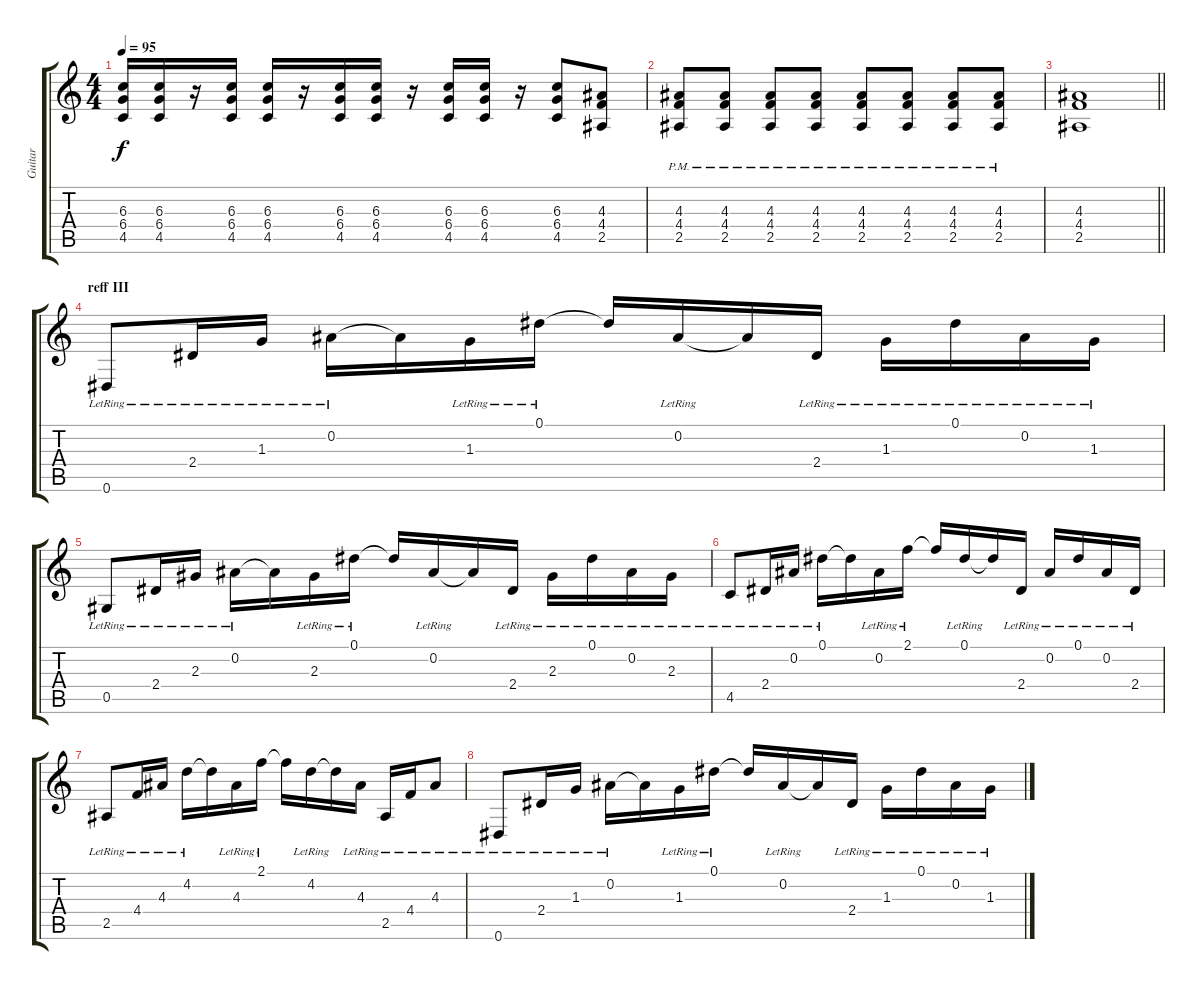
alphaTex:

\track ("Guitar" "Guitar") {instrument acousticguitarsteel}
\staff {score tabs}
\tuning (Eb4 Bb3 Gb3 Db3 Ab2 Eb2) {hide}
\ts (4 4)
\tempo 95
\clef g2
\ks c
(6.3 6.4 4.5).16{dy f} (6.3 6.4 4.5).16 r.16 (6.3 6.4 4.5).16 (6.3 6.4 4.5).16 r.16 (6.3 6.4 4.5).16 (6.3 6.4 4.5).16 r.16 (6.3 6.4 4.5).16 (6.3 6.4 4.5).16 r.16 (6.3 6.4 4.5).8 (4.3 4.4 2.5).8 |
(4.3{pm} 4.4{pm} 2.5{pm}).8 (4.3{pm} 4.4{pm} 2.5{pm}).8 (4.3{pm} 4.4{pm} 2.5{pm}).8 (4.3{pm} 4.4{pm} 2.5{pm}).8 (4.3{pm} 4.4{pm} 2.5{pm}).8 (4.3{pm} 4.4{pm} 2.5{pm}).8 (4.3{pm} 4.4{pm} 2.5{pm}).8 (4.3{pm} 4.4{pm} 2.5{pm}).8 |
\barLineRight lightlight
(4.3 4.4 2.5).1 |
\section ("" "reff III")
0.6{lr}.8{instrument acousticguitarsteel} 2.4{lr}.16 1.3{lr}.16 0.2{lr}.16 0.2{t}.16 1.3{lr}.16 0.1{lr}.16 0.1{t}.16 0.2{lr}.16 0.2{t}.16 2.4{lr}.16 1.3{lr}.16 0.1{lr}.16 0.2{lr}.16 1.3{lr}.16 |
0.5{lr}.8 2.4{lr}.16 2.3{lr}.16 0.2{lr}.16 0.2{t}.16 2.3{lr}.16 0.1{lr}.16 0.1{t}.16 0.2{lr}.16 0.2{t}.16 2.4{lr}.16 2.3{lr}.16 0.1{lr}.16 0.2{lr}.16 2.3{lr}.16 |
4.5{lr}.8 2.4{lr}.16 0.2{lr}.16 0.1{lr}.16 0.1{t}.16 0.2{lr}.16 2.1{lr}.16 2.1{t}.16 0.1{lr}.16 0.1{t}.16 2.4{lr}.16 0.2{lr}.16 0.1{lr}.16 0.2{lr}.16 2.4{lr}.16 |
2.5{lr}.8 4.4{lr}.16 4.3{lr}.16 4.2{lr}.16 4.2{t}.16 4.3{lr}.16 2.1{lr}.16 2.1{t}.16 4.2{lr}.16 4.2{t}.16 4.3{lr}.16 2.5{lr}.16 4.4{lr}.16 4.3{lr}.8 |
0.6{lr}.8 2.4{lr}.16 1.3{lr}.16 0.2{lr}.16 0.2{t}.16 1.3{lr}.16 0.1{lr}.16 0.1{t}.16 0.2{lr}.16 0.2{t}.16 2.4{lr}.16 1.3{lr}.16 0.1{lr}.16 0.2{lr}.16 1.3{lr}.16
